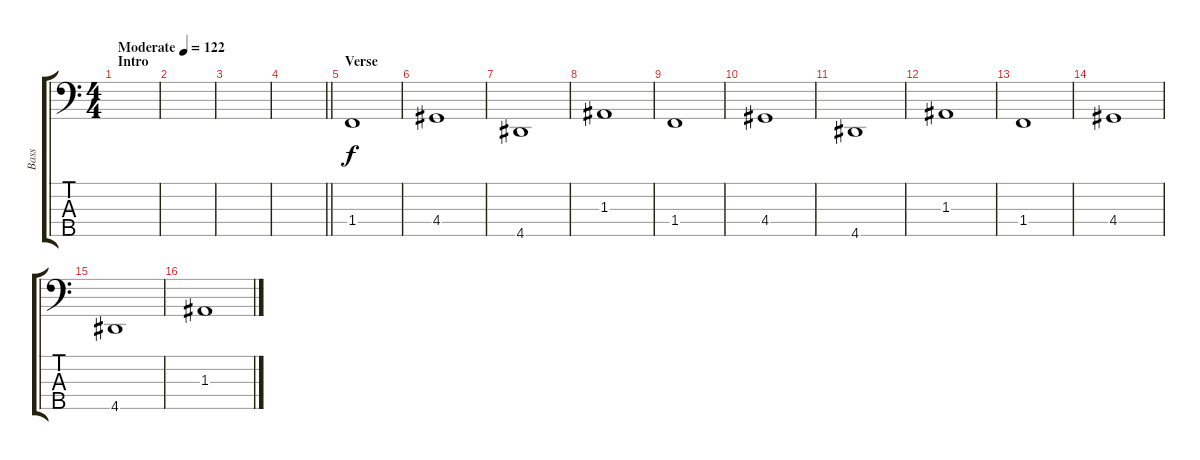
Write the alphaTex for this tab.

\track ("Bass" "Bass") {instrument electricbassfinger}
\staff {score tabs}
\tuning (G2 D2 A1 E1 B0) {hide}
\ts (4 4)
\section ("" "Intro")
\tempo (122 "Moderate")
\clef f4
\ks c
|
|
|
\barLineRight lightlight
|
\section ("" "Verse")
1.4.1 |
4.4.1 |
4.5.1 |
1.3.1 |
1.4.1 |
4.4.1 |
4.5.1 |
1.3.1 |
1.4.1 |
4.4.1 |
4.5.1 |
1.3.1
